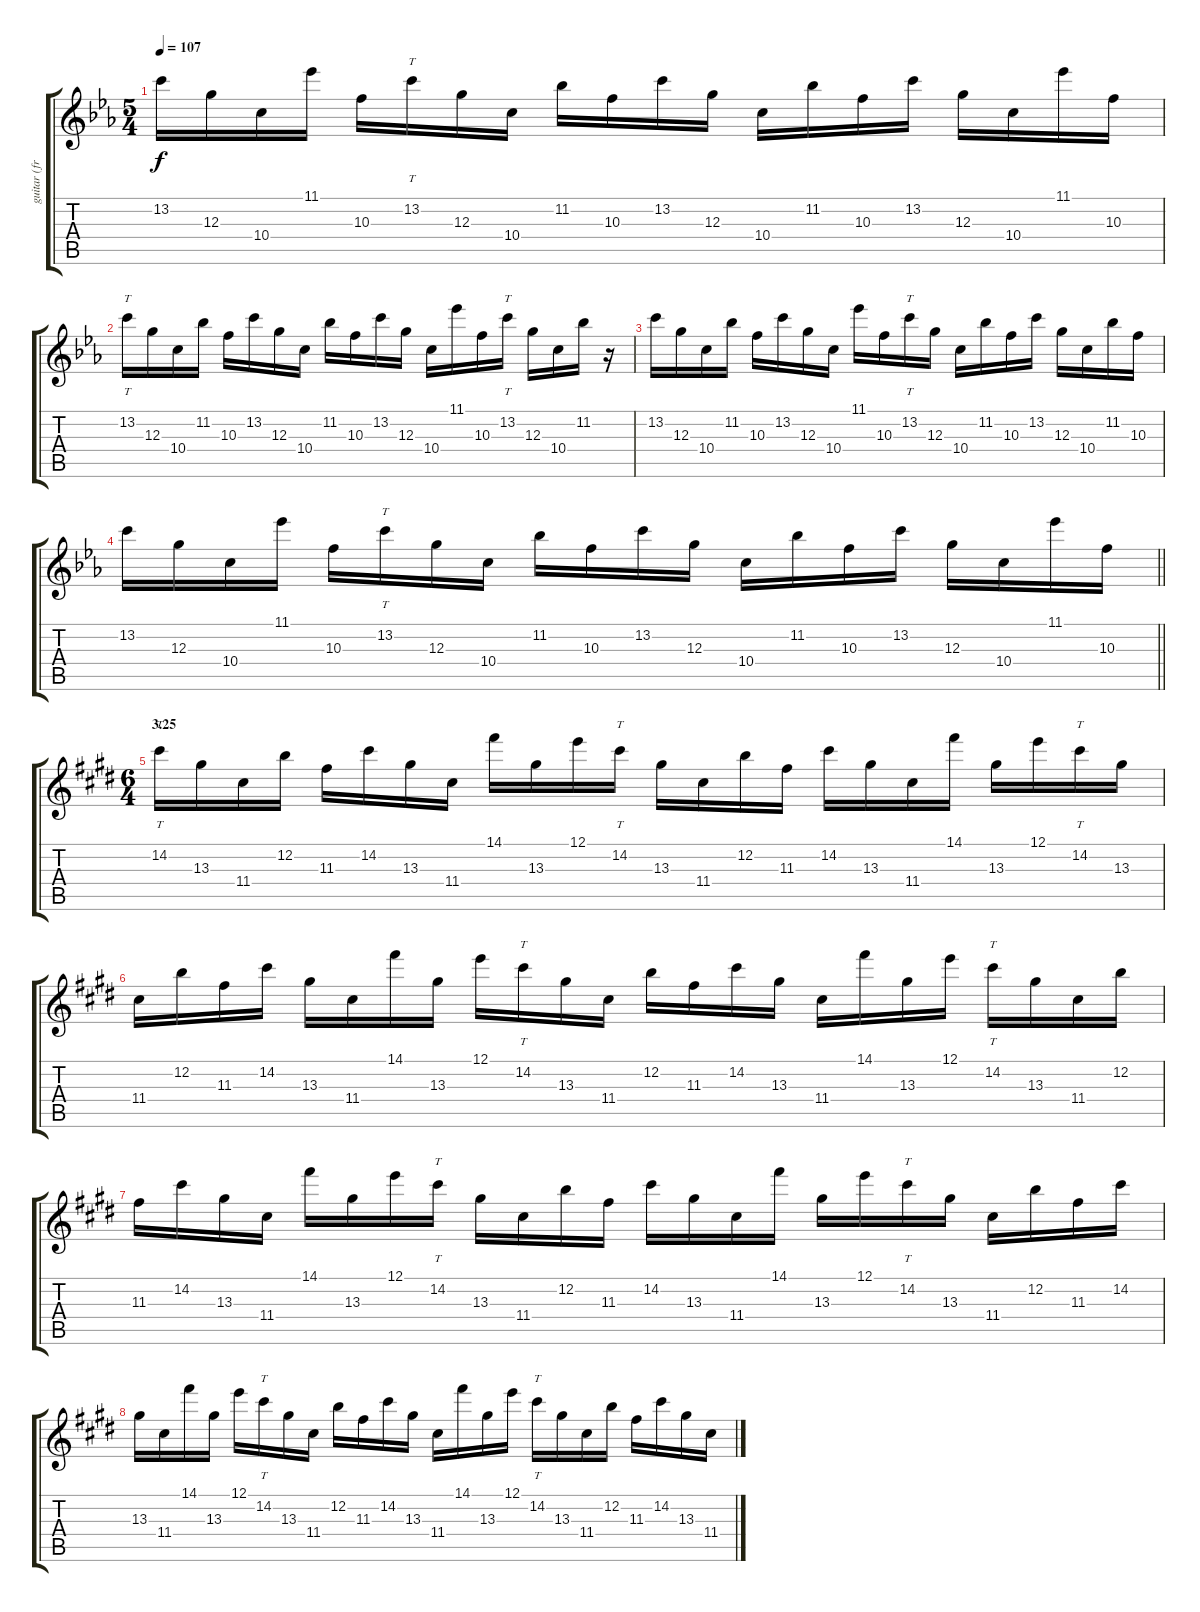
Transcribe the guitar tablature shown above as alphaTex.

\track ("guitar (fripp)" "guitar (fr") {instrument acousticguitarsteel}
\staff {score tabs}
\tuning (E4 B3 G3 D3 A2 E2) {hide}
\ts (5 4)
\tempo 107
\clef g2
\ks eb
13.2.16{dy f} 12.3.16 10.4.16 11.1.16 10.3.16 13.2.16{tt} 12.3.16 10.4.16 11.2.16 10.3.16 13.2.16 12.3.16 10.4.16 11.2.16 10.3.16 13.2.16 12.3.16 10.4.16 11.1.16 10.3.16 |
13.2.16{tt} 12.3.16 10.4.16 11.2.16 10.3.16 13.2.16 12.3.16 10.4.16 11.2.16 10.3.16 13.2.16 12.3.16 10.4.16 11.1.16 10.3.16 13.2.16{tt} 12.3.16 10.4.16 11.2.16 r.16 |
13.2.16 12.3.16 10.4.16 11.2.16 10.3.16 13.2.16 12.3.16 10.4.16 11.1.16 10.3.16 13.2.16{tt} 12.3.16 10.4.16 11.2.16 10.3.16 13.2.16 12.3.16 10.4.16 11.2.16 10.3.16 |
\barLineRight lightlight
13.2.16 12.3.16 10.4.16 11.1.16 10.3.16 13.2.16{tt} 12.3.16 10.4.16 11.2.16 10.3.16 13.2.16 12.3.16 10.4.16 11.2.16 10.3.16 13.2.16 12.3.16 10.4.16 11.1.16 10.3.16 |
\ts (6 4)
\section ("" "3.25")
\ks e
14.2.16{tt} 13.3.16 11.4.16 12.2.16 11.3.16 14.2.16 13.3.16 11.4.16 14.1.16 13.3.16 12.1.16 14.2.16{tt} 13.3.16 11.4.16 12.2.16 11.3.16 14.2.16 13.3.16 11.4.16 14.1.16 13.3.16 12.1.16 14.2.16{tt} 13.3.16 |
11.4.16 12.2.16 11.3.16 14.2.16 13.3.16 11.4.16 14.1.16 13.3.16 12.1.16 14.2.16{tt} 13.3.16 11.4.16 12.2.16 11.3.16 14.2.16 13.3.16 11.4.16 14.1.16 13.3.16 12.1.16 14.2.16{tt} 13.3.16 11.4.16 12.2.16 |
11.3.16 14.2.16 13.3.16 11.4.16 14.1.16 13.3.16 12.1.16 14.2.16{tt} 13.3.16 11.4.16 12.2.16 11.3.16 14.2.16 13.3.16 11.4.16 14.1.16 13.3.16 12.1.16 14.2.16{tt} 13.3.16 11.4.16 12.2.16 11.3.16 14.2.16 |
13.3.16 11.4.16 14.1.16 13.3.16 12.1.16 14.2.16{tt} 13.3.16 11.4.16 12.2.16 11.3.16 14.2.16 13.3.16 11.4.16 14.1.16 13.3.16 12.1.16 14.2.16{tt} 13.3.16 11.4.16 12.2.16 11.3.16 14.2.16 13.3.16 11.4.16
